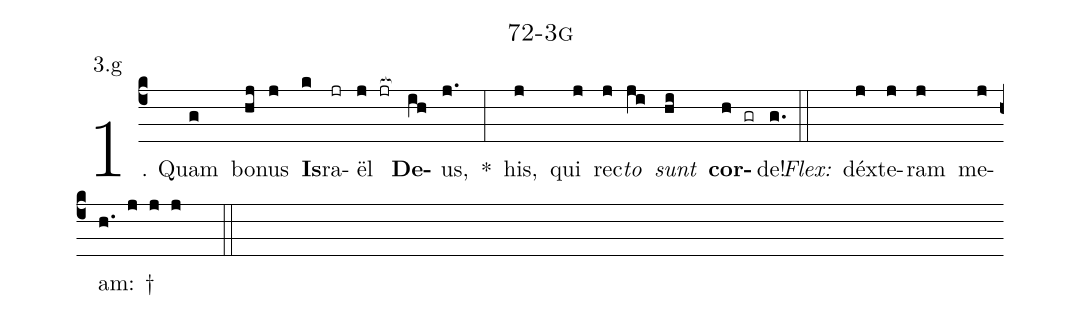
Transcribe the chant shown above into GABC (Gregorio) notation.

name: 72-3g;
annotation: 3.g;
%%
(c4)1. Quam(g) bo(hj)nus(j) <b>Is</b>(k)ra(jr)ël(j jr[ocb:1{]) <b>De</b>(ih[ocb:0}])us,(j.) *(:) his,(j) qui(j) rec(j)<i>to</i>(ji) <i>sunt</i>(hi) <b>cor</b>(h gr)de!(g.) (::)
<i>Flex:</i>()  déx(j)te(j)ram(j) me(j)am: †(h. j j j  ::)
